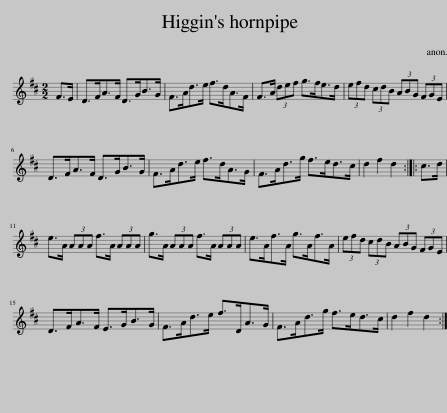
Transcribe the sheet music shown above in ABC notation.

X:1
L:1/8
M:2/2
I:linebreak $
K:D
V:1 treble
V:1
 F>E | D>FA>F D>GB>G | F>Ad>e f>dA>F | F>A (3def g>fe>d | (3efd (3cdB (3ABG (3FGE |$ %5
 D>FA>F D>GB>G | F>Ad>e f>dA>G | F>Ad>g f>ed>c | d2 f2 d2 :: c>d |$ %10
 e>A (3AAA f>A (3AAA | g>A (3AAA f>A (3AAA | e>Af>A g>Af>A | (3efd (3cdB (3ABG (3FGE |$ D>FA>F E>GB>G | %15
 F>Ad>e f>DA>G | F>Ad>g f>ed>c | d2 f2 d2 :| %18
